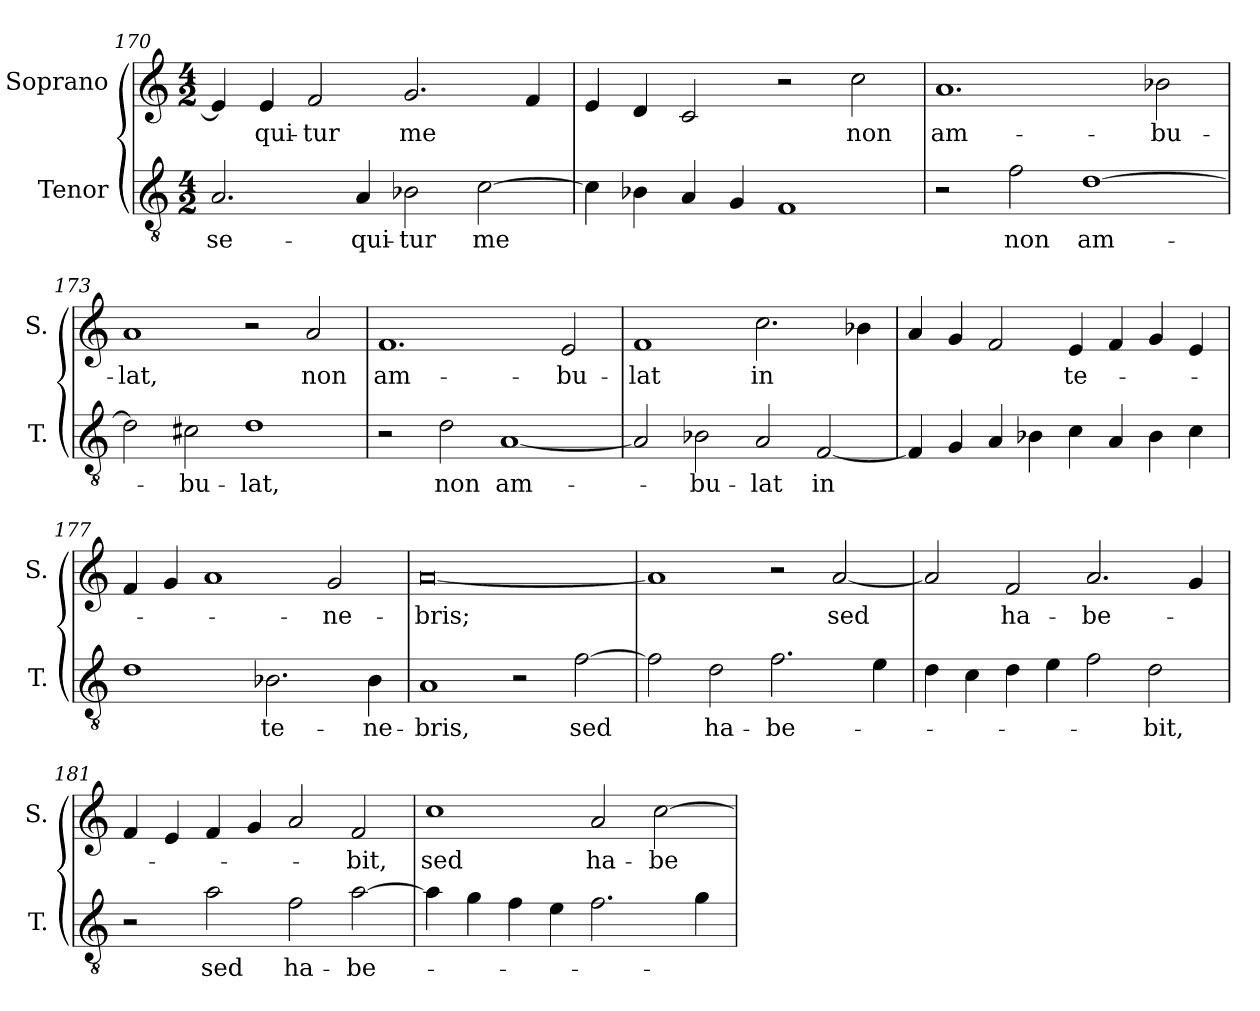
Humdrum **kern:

**kern	**text	**kern	**text
*part2	*part2	*part1	*part1
*staff2	*staff2	*staff1	*staff1
*I"Tenor	*	*I"Soprano	*
*I'T.	*	*I'S.	*
*clefGv2	*	*clefG2	*
*ITrd7c12	*	*	*
*k[]	*	*k[]	*
*C:	*	*C:	*
*M4/2	*	*M4/2	*
=170	=170	=170	=170
!	!LO:LY:b:color=#000000	!	!
2.AAi/	se-	4ei/]	.
!	!	!	!LO:LY:b:color=#000000
.	.	4ei/	-qui-
!	!	!	!LO:LY:b:color=#000000
.	.	2fi/	-tur
!	!LO:LY:b:color=#000000	!	!
4AAi/	-qui-	.	.
!	!LO:LY:b:color=#000000	!	!
!	!	!	!LO:LY:b:color=#000000
2BB-Xi\	-tur	2.gi/	me
!	!LO:LY:b:color=#000000	!	!
[2Ci\	me	.	.
.	.	4fi/	.
=171	=171	=171	=171
4Ci\]	.	4ei/	.
4BB-Xi\	.	4di/	.
4AAi/	.	2ci/	.
4GGi/	.	.	.
1FFi	.	2r	.
!	!	!	!LO:LY:b:color=#000000
.	.	2cci\	non
!!LO:LB:g=z
=172	=172	=172	=172
!	!	!	!LO:LY:b:color=#000000
2r	.	1.ai	am-
!	!LO:LY:b:color=#000000	!	!
2Fi\	non	.	.
!	!LO:LY:b:color=#000000	!	!
[1Di	am-	.	.
!	!	!	!LO:LY:b:color=#000000
.	.	2b-Xi\	-bu-
=173	=173	=173	=173
!	!	!	!LO:LY:b:color=#000000
2Di\]	.	1ai	-lat,
!	!LO:LY:b:color=#000000	!	!
2C#Xi\	-bu-	.	.
!	!LO:LY:b:color=#000000	!	!
1Di	-lat,	2r	.
!	!	!	!LO:LY:b:color=#000000
.	.	2ai/	non
=174	=174	=174	=174
!	!	!	!LO:LY:b:color=#000000
2r	.	1.fi	am-
!	!LO:LY:b:color=#000000	!	!
2Di\	non	.	.
!	!LO:LY:b:color=#000000	!	!
[1AAi	am-	.	.
!	!	!	!LO:LY:b:color=#000000
.	.	2ei/	-bu-
=175	=175	=175	=175
!	!	!	!LO:LY:b:color=#000000
2AAi/]	.	1fi	-lat
!	!LO:LY:b:color=#000000	!	!
2BB-Xi\	-bu-	.	.
!	!LO:LY:b:color=#000000	!	!
!	!	!	!LO:LY:b:color=#000000
2AAi/	-lat	2.cci\	in
!	!LO:LY:b:color=#000000	!	!
[2FFi/	in	.	.
.	.	4b-Xi\	.
=176	=176	=176	=176
4FFi/]	.	4ai/	.
4GGi/	.	4gi/	.
4AAi/	.	2fi/	.
4BB-Xi\	.	.	.
!	!	!	!LO:LY:b:color=#000000
4Ci\	.	4ei/	te-
4AAi/	.	4fi/	.
4BB-i\	.	4gi/	.
4Ci\	.	4ei/	.
=177	=177	=177	=177
1Di	.	4fi/	.
.	.	4gi/	.
.	.	1ai	.
!	!LO:LY:b:color=#000000	!	!
2.BB-Xi\	te-	.	.
!	!	!	!LO:LY:b:color=#000000
.	.	2gi/	-ne-
!	!LO:LY:b:color=#000000	!	!
4BB-i\	-ne-	.	.
=178	=178	=178	=178
!	!LO:LY:b:color=#000000	!	!
!	!	!	!LO:LY:b:color=#000000
1AAi	-bris,	[0ai	-bris;
2r	.	.	.
!	!LO:LY:b:color=#000000	!	!
[2Fi\	sed	.	.
!!LO:LB:g=z
=179	=179	=179	=179
2Fi\]	.	1ai]	.
!	!LO:LY:b:color=#000000	!	!
2Di\	ha-	.	.
!	!LO:LY:b:color=#000000	!	!
2.Fi\	-be-	2r	.
!	!	!	!LO:LY:b:color=#000000
.	.	[2ai/	sed
4Ei\	.	.	.
=180	=180	=180	=180
4Di\	.	2ai/]	.
4Ci\	.	.	.
!	!	!	!LO:LY:b:color=#000000
4Di\	.	2fi/	ha-
4Ei\	.	.	.
!	!	!	!LO:LY:b:color=#000000
2Fi\	.	2.ai/	-be-
!	!LO:LY:b:color=#000000	!	!
2Di\	-bit,	.	.
.	.	4gi/	.
=181	=181	=181	=181
2r	.	4fi/	.
.	.	4ei/	.
!	!LO:LY:b:color=#000000	!	!
2Ai\	sed	4fi/	.
.	.	4gi/	.
!	!LO:LY:b:color=#000000	!	!
2Fi\	ha-	2ai/	.
!	!LO:LY:b:color=#000000	!	!
!	!	!	!LO:LY:b:color=#000000
[2Ai\	-be-	2fi/	-bit,
=182	=182	=182	=182
!	!	!	!LO:LY:b:color=#000000
4Ai\]	.	1cci	sed
4Gi\	.	.	.
4Fi\	.	.	.
4Ei\	.	.	.
!	!	!	!LO:LY:b:color=#000000
2.Fi\	.	2ai/	ha-
!	!	!	!LO:LY:b:color=#000000
.	.	[2cci\	-be-
4Gi\	.	.	.
=	=	=	=
*-	*-	*-	*-
